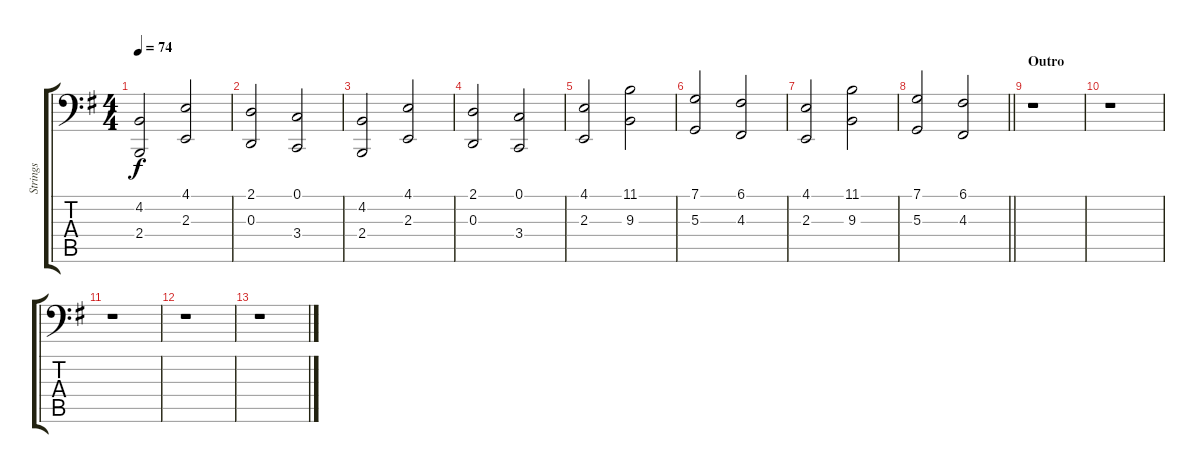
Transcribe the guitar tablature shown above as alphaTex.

\track ("Strings" "Strings") {instrument stringensemble1}
\staff {score tabs}
\tuning (C3 G2 D2 A1 E1 B0) {hide}
\ts (4 4)
\tempo 74
\clef f4
\ks eminor
(4.2 2.4).2{dy f} (4.1 2.3).2 |
(2.1 0.3).2 (0.1 3.4).2 |
(4.2 2.4).2 (4.1 2.3).2 |
(2.1 0.3).2 (0.1 3.4).2 |
(4.1 2.3).2 (11.1 9.3).2 |
(7.1 5.3).2 (6.1 4.3).2 |
(4.1 2.3).2 (11.1 9.3).2 |
\barLineRight lightlight
(7.1 5.3).2 (6.1 4.3).2 |
\section ("" "Outro")
r.1 |
r.1 |
r.1 |
r.1 |
r.1
